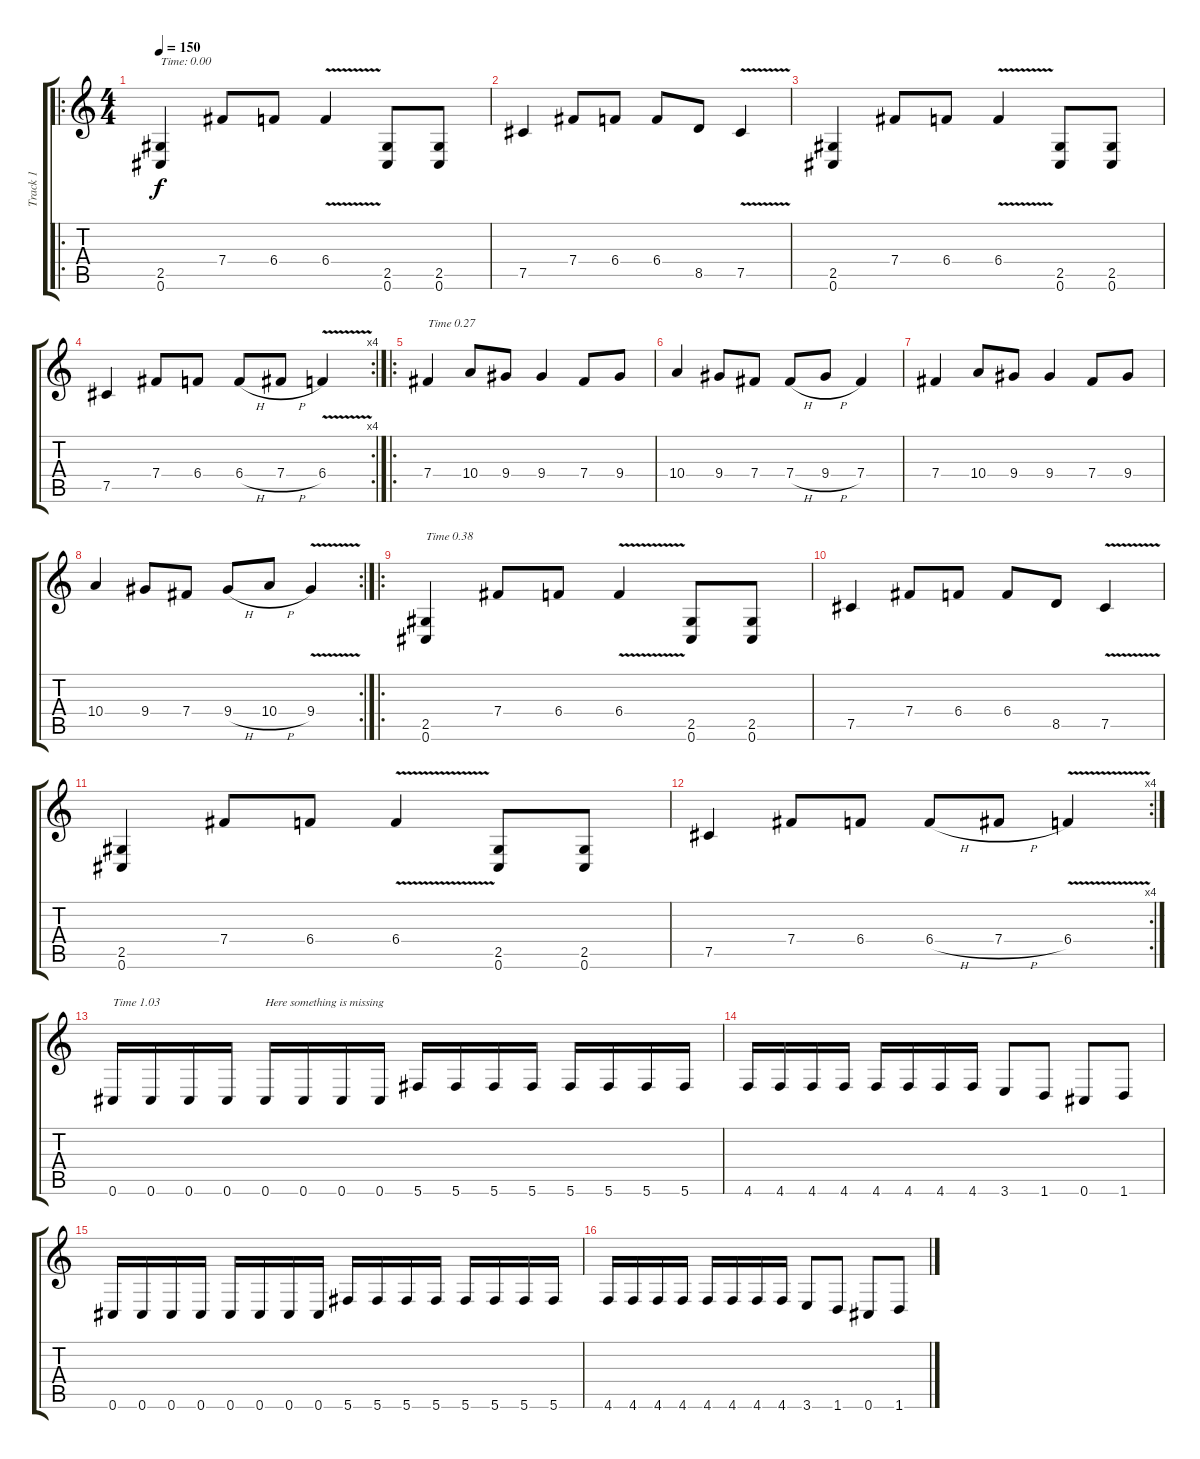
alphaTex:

\track ("Track 1" "Track 1") {instrument distortionguitar}
\staff {score tabs}
\tuning (Db4 Ab3 E3 B2 Gb2 Db2) {hide}
\ro
\ts (4 4)
\tempo 150
\clef g2
\ks c
(2.5 0.6).4{txt "Time: 0.00" dy f instrument distortionguitar} 7.4.8 6.4.8 6.4{v}.4 (2.5 0.6).8 (2.5 0.6).8 |
7.5.4 7.4.8 6.4.8 6.4.8 8.5.8 7.5{v}.4 |
(2.5 0.6).4 7.4.8 6.4.8 6.4{v}.4 (2.5 0.6).8 (2.5 0.6).8 |
\rc 4
7.5.4 7.4.8 6.4.8 6.4{h}.8 7.4{h}.8 6.4{v}.4 |
\ro
7.4.4{txt "Time 0.27"} 10.4.8 9.4.8 9.4.4 7.4.8 9.4.8 |
10.4.4 9.4.8 7.4.8 7.4{h}.8 9.4{h}.8 7.4.4 |
7.4.4 10.4.8 9.4.8 9.4.4 7.4.8 9.4.8 |
\rc 2
10.4.4 9.4.8 7.4.8 9.4{h}.8 10.4{h}.8 9.4{v}.4 |
\ro
(2.5 0.6).4{txt "Time 0.38"} 7.4.8 6.4.8 6.4{v}.4 (2.5 0.6).8 (2.5 0.6).8 |
7.5.4 7.4.8 6.4.8 6.4.8 8.5.8 7.5{v}.4 |
(2.5 0.6).4 7.4.8 6.4.8 6.4{v}.4 (2.5 0.6).8 (2.5 0.6).8 |
\rc 4
7.5.4 7.4.8 6.4.8 6.4{h}.8 7.4{h}.8 6.4{v}.4 |
0.6.16{txt "Time 1.03"} 0.6.16 0.6.16 0.6.16 0.6.16{txt "Here something is missing"} 0.6.16 0.6.16 0.6.16 5.6.16 5.6.16 5.6.16 5.6.16 5.6.16 5.6.16 5.6.16 5.6.16 |
4.6.16 4.6.16 4.6.16 4.6.16 4.6.16 4.6.16 4.6.16 4.6.16 3.6.8 1.6.8 0.6.8 1.6.8 |
0.6.16 0.6.16 0.6.16 0.6.16 0.6.16 0.6.16 0.6.16 0.6.16 5.6.16 5.6.16 5.6.16 5.6.16 5.6.16 5.6.16 5.6.16 5.6.16 |
4.6.16 4.6.16 4.6.16 4.6.16 4.6.16 4.6.16 4.6.16 4.6.16 3.6.8 1.6.8 0.6.8 1.6.8
